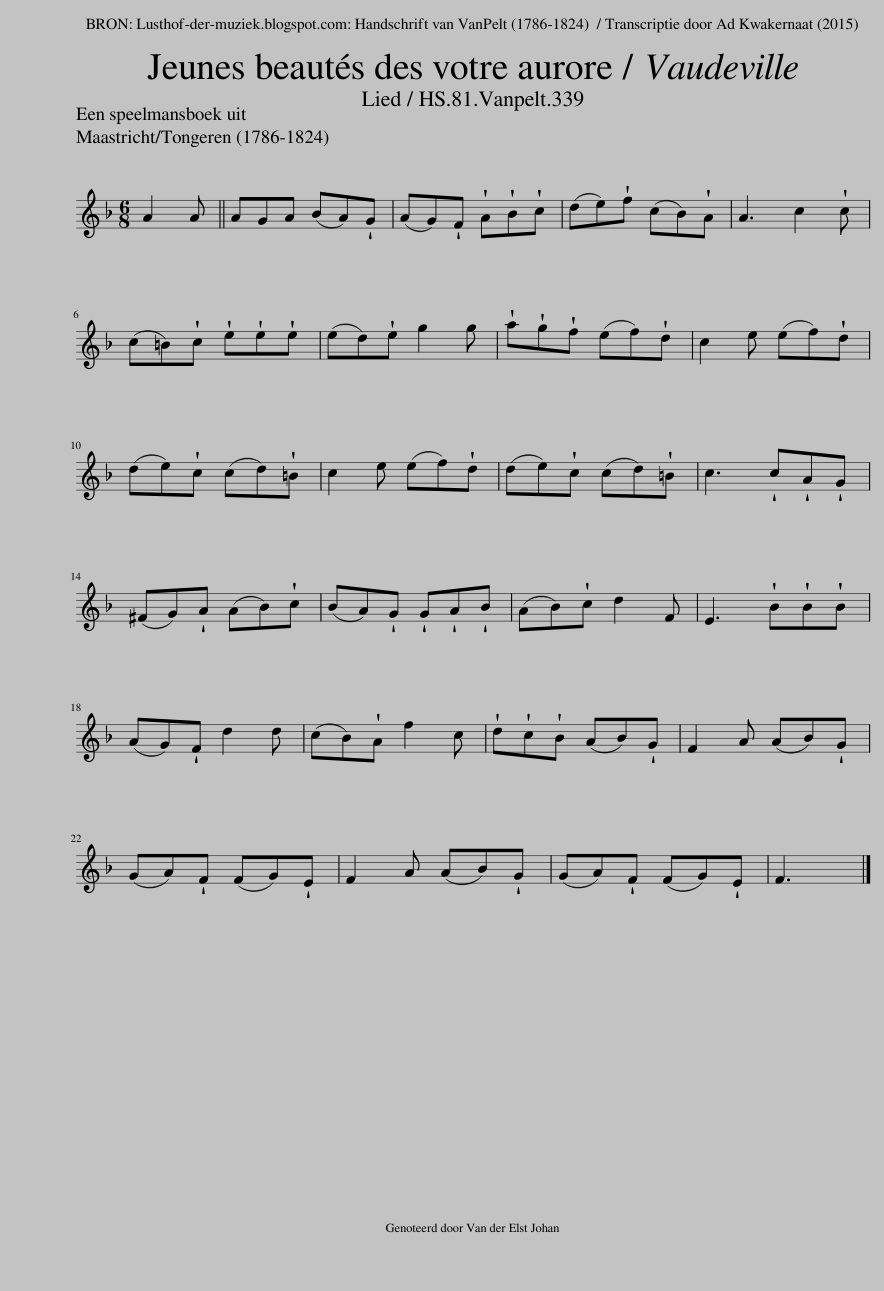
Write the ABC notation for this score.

X:1
L:1/8
Q:1/4=100
M:6/8
I:linebreak $
K:F
V:1 treble
V:1
 A2 A || AGA (BA)!wedge!G | (AG)!wedge!F !wedge!A!wedge!B!wedge!c | (de)!wedge!f (cB)!wedge!A | A3 c2 !wedge!c |$ %5
 (c=B)!wedge!c !wedge!e!wedge!e!wedge!e | (ed)!wedge!e g2 g | !wedge!a!wedge!g!wedge!f (ef)!wedge!d | c2 e (ef)!wedge!d |$ (de)!wedge!c (cd)!wedge!=B | %10
 c2 e (ef)!wedge!d | (de)!wedge!c (cd)!wedge!=B | c3 !wedge!c!wedge!A!wedge!G |$ (^FG)!wedge!A (AB)!wedge!c | (BA)!wedge!G !wedge!G!wedge!A!wedge!B | %15
 (AB)!wedge!c d2 F | E3 !wedge!B!wedge!B!wedge!B |$ (AG)!wedge!F d2 d | (cB)!wedge!A f2 c | !wedge!d!wedge!c!wedge!B (AB)!wedge!G | %20
 F2 A (AB)!wedge!G |$ (GA)!wedge!F (FG)!wedge!E | F2 A (AB)!wedge!G | (GA)!wedge!F (FG)!wedge!E | F3 |] %25
